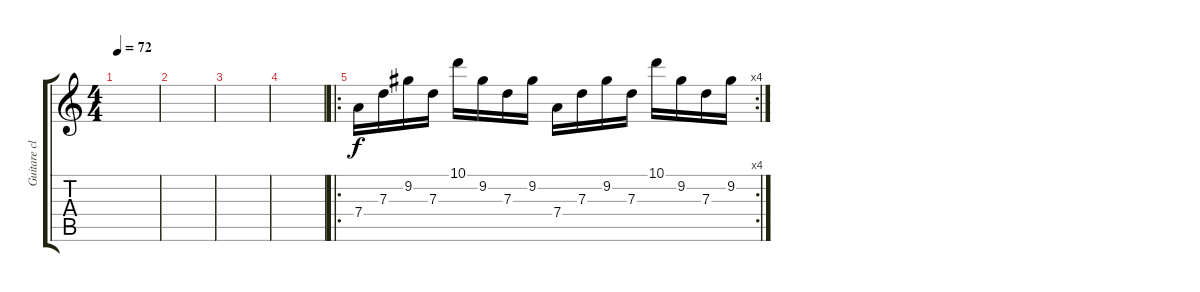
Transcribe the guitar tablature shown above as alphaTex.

\track ("Guitare clean" "Guitare cl") {instrument electricguitarclean}
\staff {score tabs}
\tuning (E4 B3 G3 D3 A2 D2) {hide}
\ts (4 4)
\tempo 72
\clef g2
\ks c
|
|
|
|
\ro
\rc 4
7.4.16 7.3.16 9.2.16 7.3.16 10.1.16 9.2.16 7.3.16 9.2.16 7.4.16 7.3.16 9.2.16 7.3.16 10.1.16 9.2.16 7.3.16 9.2.16
